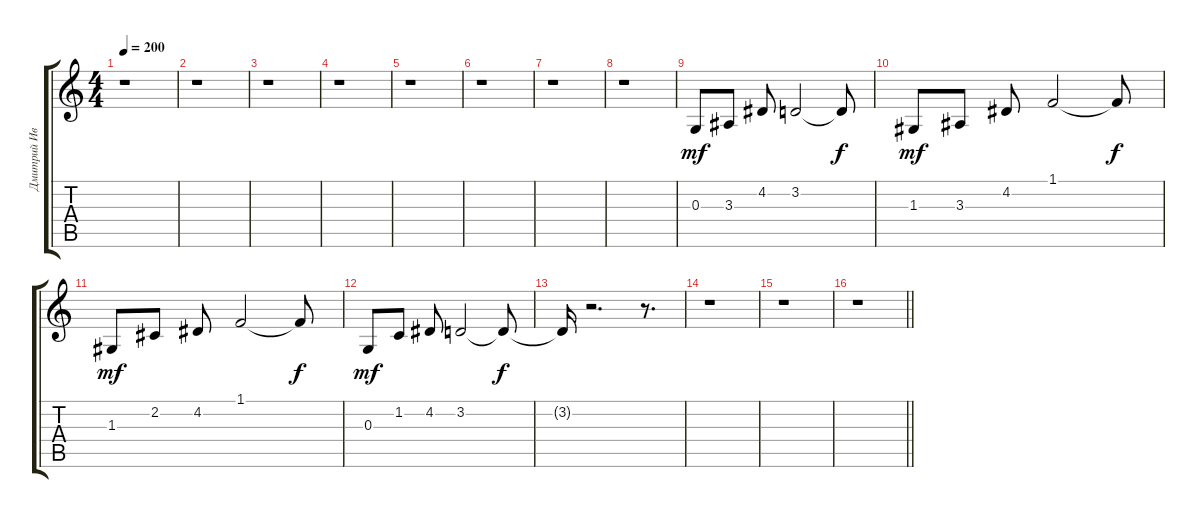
\track ("Дмитрий Иванов" "Дмитрий Ив") {instrument clavinet}
\staff {score tabs}
\tuning (E4 B3 G3 D3 A2 E2) {hide}
\ts (4 4)
\tempo 200
\clef g2
\ks c
r.1{dy f} |
r.1 |
r.1 |
r.1 |
r.1 |
r.1 |
r.1 |
r.1 |
0.3.8{dy mf} 3.3.8 4.2.8 3.2.2 3.2{t}.8{dy f} |
1.3.8{dy mf} 3.3.8 4.2.8 1.1.2 1.1{t}.8{dy f} |
1.3.8{dy mf} 2.2.8 4.2.8 1.1.2 1.1{t}.8{dy f} |
0.3.8{dy mf} 1.2.8 4.2.8 3.2.2 3.2{t}.8{dy f} |
3.2{t}.16 r.2{d} r.8{d} |
r.1 |
r.1 |
\barLineRight lightlight
r.1
